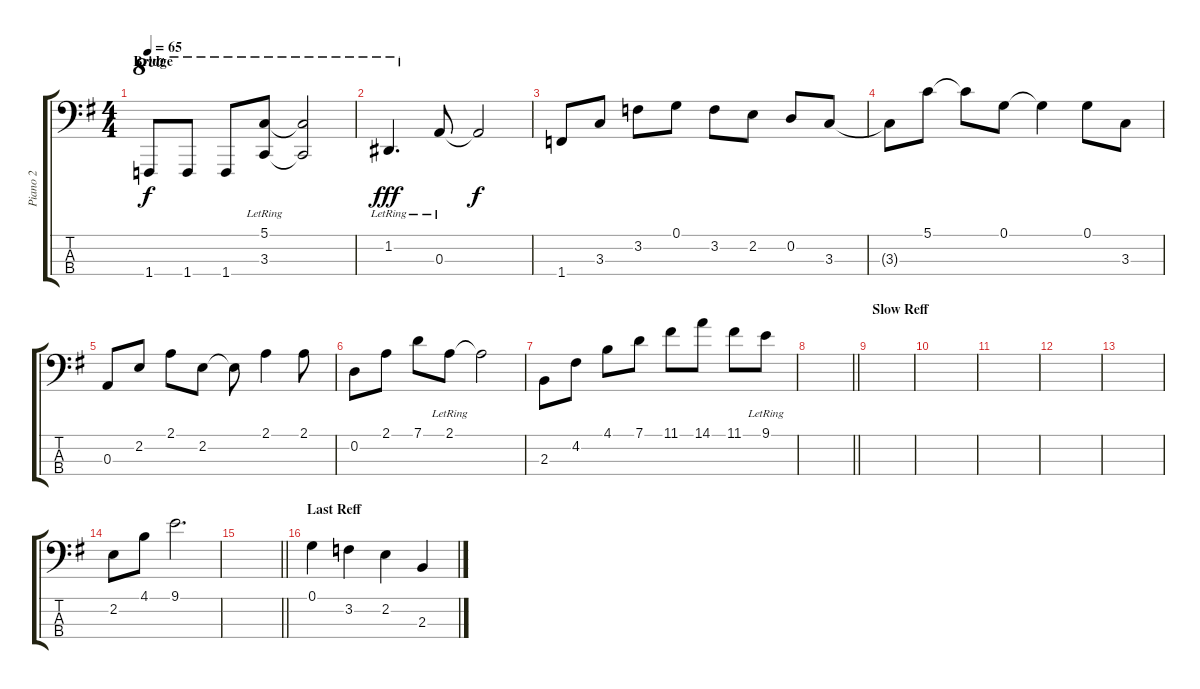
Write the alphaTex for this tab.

\track ("Piano 2" "Piano 2") {instrument acousticguitarsteel}
\staff {score tabs}
\tuning (G2 D2 A1 E1) {hide}
\ts (4 4)
\section ("" "Bridge")
\tempo 65
\clef f4
\ks g
1.4.8{ot 8va dy f} 1.4.8{ot 8va} 1.4.8{ot 8va} (5.1{lr} 3.3{lr}).8{ot 8va} (5.1{t} 3.3{t}).2{ot 8va} |
1.2{lr}.4{d ot 8va dy fff} 0.3{lr}.8 0.3{t}.2{dy f} |
1.4.8 3.3.8 3.2.8 0.1.8 3.2.8 2.2.8 0.2.8 3.3.8 |
3.3{t}.8 5.1.8 5.1{t}.8 0.1.8 0.1{t}.4 0.1.8 3.3.8 |
0.3.8 2.2.8 2.1.8 2.2.8 2.2{t}.8 2.1.4 2.1.8 |
0.2.8 2.1.8 7.1.8 2.1{lr}.8 2.1{t}.2 |
2.3.8 4.2.8 4.1.8 7.1.8 11.1.8 14.1.8 11.1.8 9.1{lr}.8 |
\barLineRight lightlight
|
\section ("" "Slow Reff")
|
|
|
|
|
2.2.8 4.1.8 9.1.2{d} |
\barLineRight lightlight
|
\section ("" "Last Reff")
0.1.4 3.2.4 2.2.4 2.3.4
